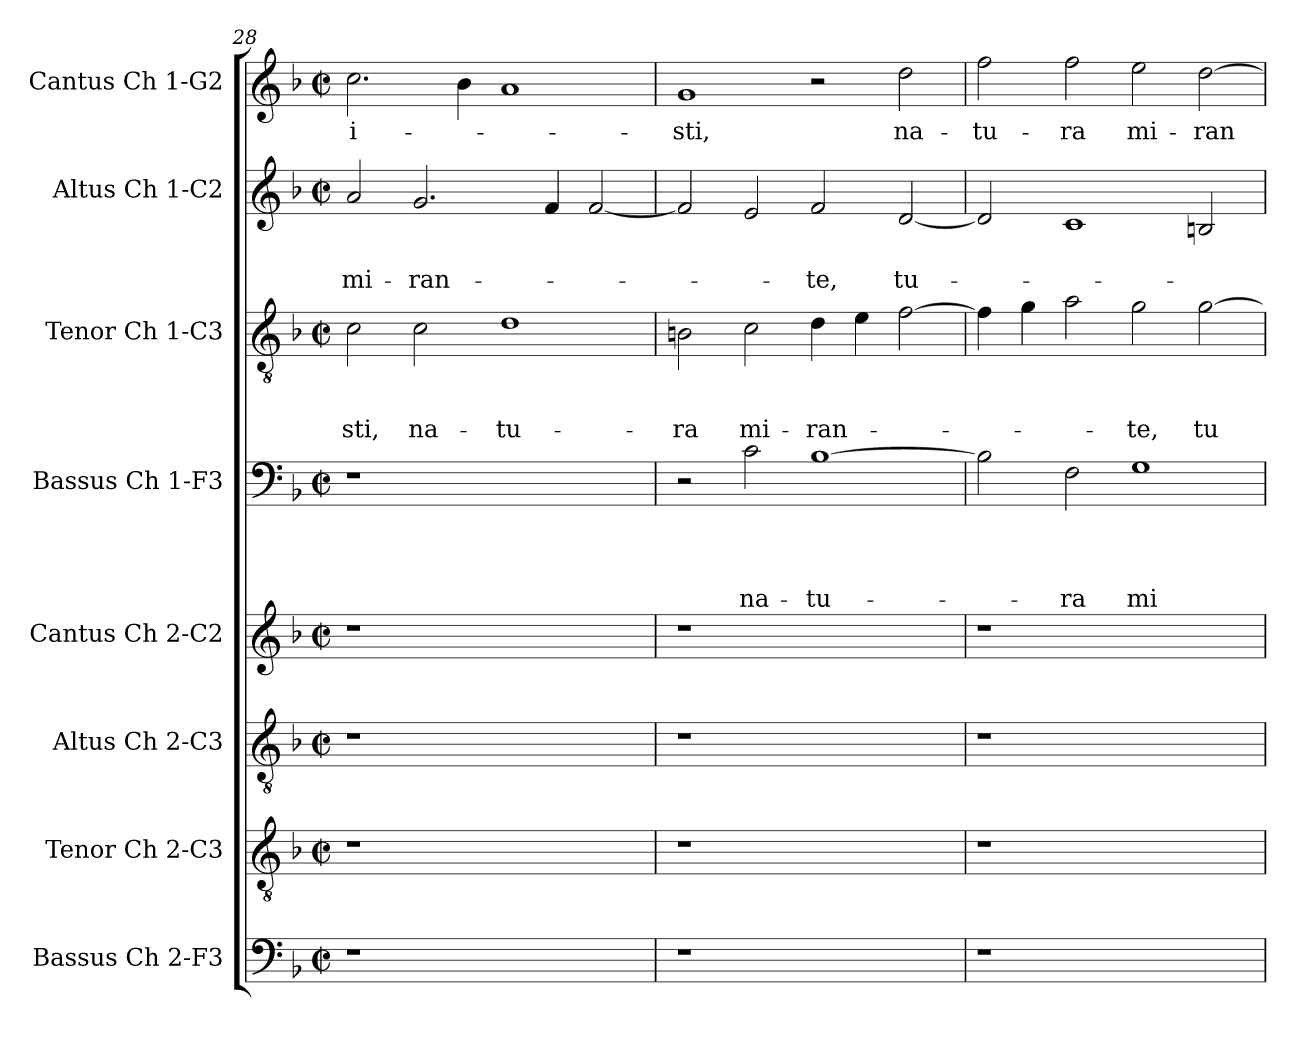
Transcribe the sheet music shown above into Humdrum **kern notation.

**kern	**kern	**kern	**kern	**kern	**text	**text	**text	**text	**kern	**text	**text	**text	**kern	**text	**text	**kern	**text
*part8	*part7	*part6	*part5	*part4	*part4	*part4	*part4	*part4	*part3	*part3	*part3	*part3	*part2	*part2	*part2	*part1	*part1
*staff8	*staff7	*staff6	*staff5	*staff4	*staff4	*staff4	*staff4	*staff4	*staff3	*staff3	*staff3	*staff3	*staff2	*staff2	*staff2	*staff1	*staff1
*I"Bassus Ch 2-F3	*I"Tenor Ch 2-C3	*I"Altus Ch 2-C3	*I"Cantus Ch 2-C2	*I"Bassus Ch 1-F3	*	*	*	*	*I"Tenor Ch 1-C3	*	*	*	*I"Altus Ch 1-C2	*	*	*I"Cantus Ch 1-G2	*
*I'B2	*I'T2	*I'A2	*I'C2	*I'B1	*	*	*	*	*I'T1	*	*	*	*I'A1	*	*	*I'C1	*
*clefF4	*clefGv2	*clefGv2	*clefG2	*clefF4	*	*	*	*	*clefGv2	*	*	*	*clefG2	*	*	*clefG2	*
*k[b-]	*k[b-]	*k[b-]	*k[b-]	*k[b-]	*	*	*	*	*k[b-]	*	*	*	*k[b-]	*	*	*k[b-]	*
*F:	*F:	*F:	*F:	*F:	*	*	*	*	*F:	*	*	*	*F:	*	*	*F:	*
*M2/2	*M2/2	*M2/2	*M2/2	*M2/2	*	*	*	*	*M2/2	*	*	*	*M2/2	*	*	*M2/2	*
*met(c|)	*met(c|)	*met(c|)	*met(c|)	*met(c|)	*	*	*	*	*met(c|)	*	*	*	*met(c|)	*	*	*met(c|)	*
=28	=28	=28	=28	=28	=28	=28	=28	=28	=28	=28	=28	=28	=28	=28	=28	=28	=28
1r	1r	1r	1r	1r	.	.	.	.	2c\	.	.	-sti,	2a/	.	mi-	2.cc\	-i-
.	.	.	.	.	.	.	.	.	2c\	.	.	na-	2.g/	.	-ran-	.	.
.	.	.	.	.	.	.	.	.	.	.	.	.	.	.	.	4b-\	.
1ryy	1ryy	1ryy	1ryy	1ryy	.	.	.	.	1d	.	.	-tu-	.	.	.	1a	.
.	.	.	.	.	.	.	.	.	.	.	.	.	4f/	.	.	.	.
.	.	.	.	.	.	.	.	.	.	.	.	.	[2f/	.	.	.	.
=29	=29	=29	=29	=29	=29	=29	=29	=29	=29	=29	=29	=29	=29	=29	=29	=29	=29
1r	1r	1r	1r	2r	.	.	.	.	2Bn\	.	.	-ra	2f/]	.	.	1g	-sti,
.	.	.	.	2c\	.	.	.	na-	2c\	.	.	mi-	2e/	.	.	.	.
1ryy	1ryy	1ryy	1ryy	[1B-	.	.	.	-tu-	4d\	.	.	-ran-	2f/	.	-te,	2r	.
.	.	.	.	.	.	.	.	.	4e\	.	.	.	.	.	.	.	.
.	.	.	.	.	.	.	.	.	[2f\	.	.	.	[2d/	.	tu-	2dd\	na-
=30	=30	=30	=30	=30	=30	=30	=30	=30	=30	=30	=30	=30	=30	=30	=30	=30	=30
1r	1r	1r	1r	2B-\]	.	.	.	.	4f\]	.	.	.	2d/]	.	.	2ff\	-tu-
.	.	.	.	.	.	.	.	.	4g\	.	.	.	.	.	.	.	.
.	.	.	.	2F\	.	.	.	-ra	2a\	.	.	.	1c	.	.	2ff\	-ra
1ryy	1ryy	1ryy	1ryy	1G	.	.	.	mi-	2g\	.	.	-te,	.	.	.	2ee\	mi-
.	.	.	.	.	.	.	.	.	[2g\	.	.	tu-	2Bn/	.	.	[2dd\	-ran-
=	=	=	=	=	=	=	=	=	=	=	=	=	=	=	=	=	=
*-	*-	*-	*-	*-	*-	*-	*-	*-	*-	*-	*-	*-	*-	*-	*-	*-	*-
